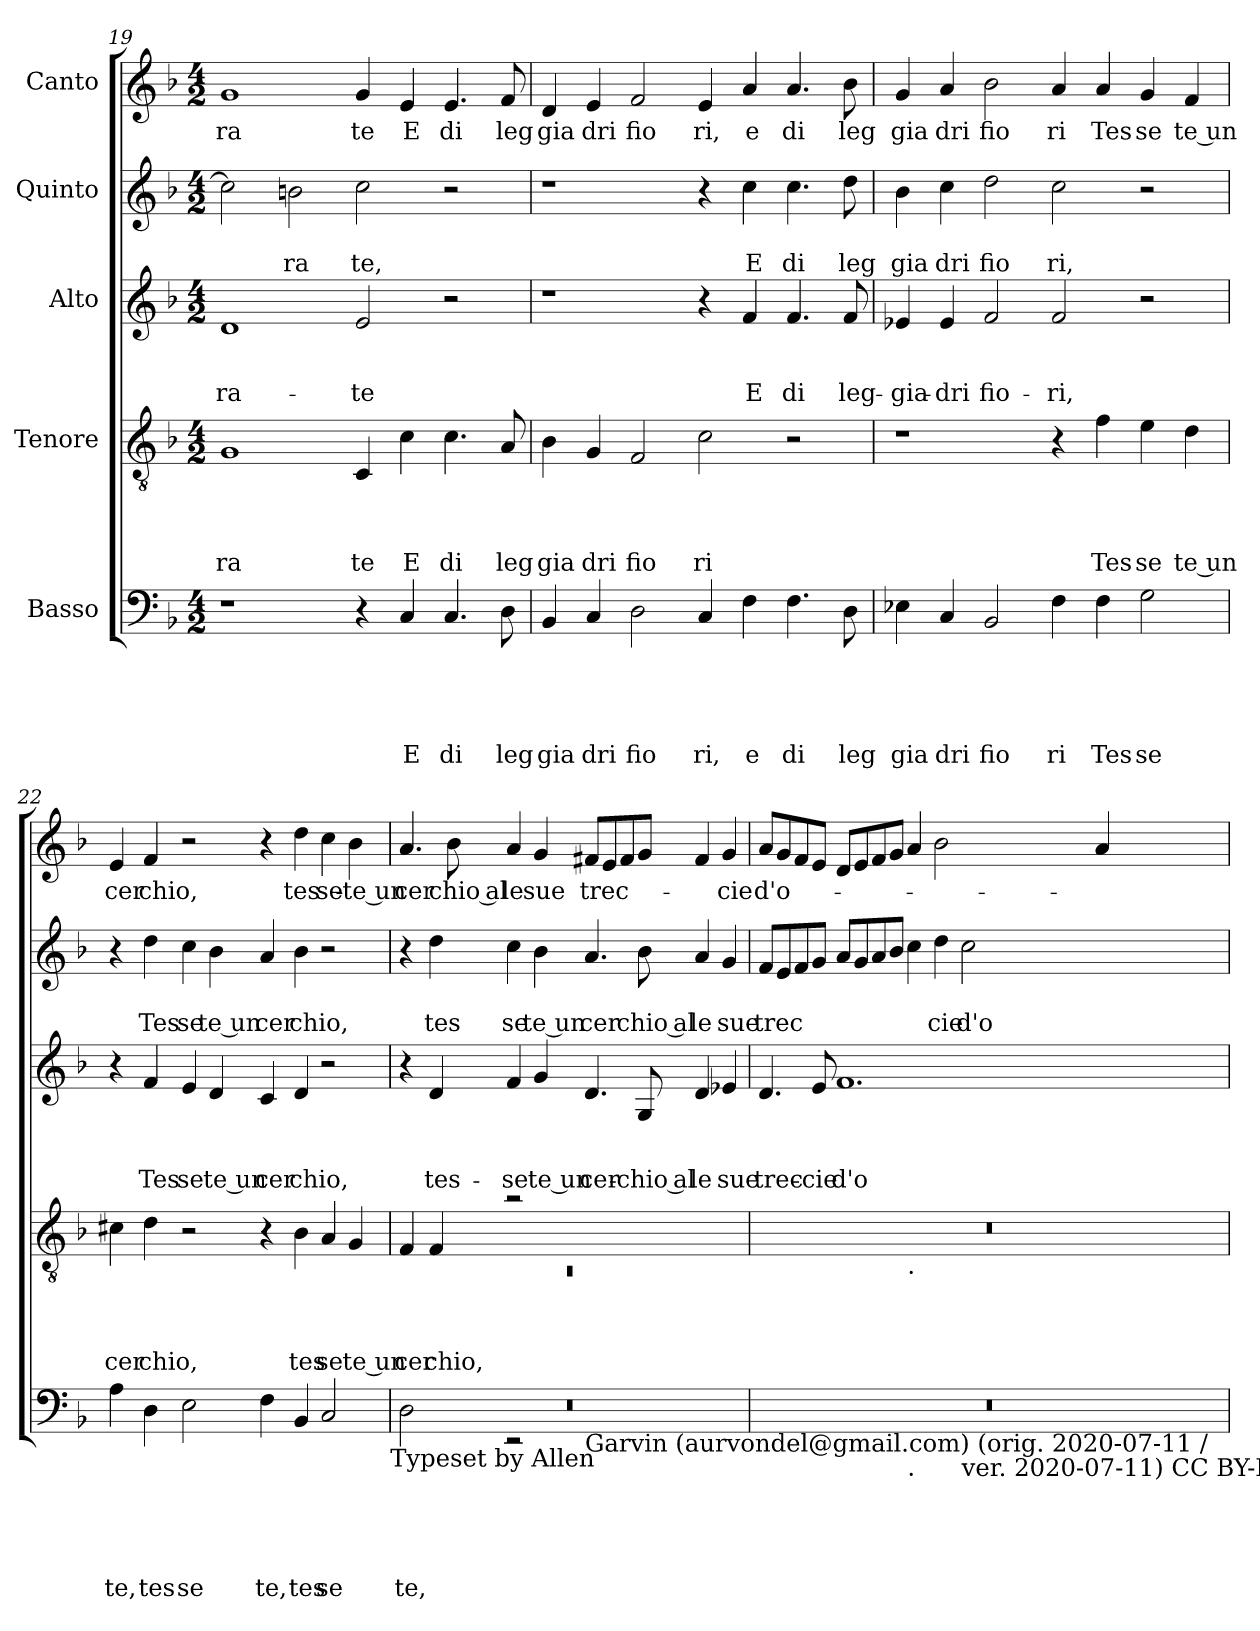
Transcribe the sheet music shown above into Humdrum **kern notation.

**kern	**text	**text	**text	**text	**text	**kern	**text	**text	**text	**text	**kern	**text	**text	**text	**kern	**text	**text	**kern	**text
*part5	*part5	*part5	*part5	*part5	*part5	*part4	*part4	*part4	*part4	*part4	*part3	*part3	*part3	*part3	*part2	*part2	*part2	*part1	*part1
*staff5	*staff5	*staff5	*staff5	*staff5	*staff5	*staff4	*staff4	*staff4	*staff4	*staff4	*staff3	*staff3	*staff3	*staff3	*staff2	*staff2	*staff2	*staff1	*staff1
*I"Basso	*	*	*	*	*	*I"Tenore	*	*	*	*	*I"Alto	*	*	*	*I"Quinto	*	*	*I"Canto	*
*clefF4	*	*	*	*	*	*clefGv2	*	*	*	*	*clefG2	*	*	*	*clefG2	*	*	*clefG2	*
*k[b-]	*	*	*	*	*	*k[b-]	*	*	*	*	*k[b-]	*	*	*	*k[b-]	*	*	*k[b-]	*
*F:	*	*	*	*	*	*F:	*	*	*	*	*F:	*	*	*	*F:	*	*	*F:	*
*M4/2	*	*	*	*	*	*M4/2	*	*	*	*	*M4/2	*	*	*	*M4/2	*	*	*M4/2	*
=19	=19	=19	=19	=19	=19	=19	=19	=19	=19	=19	=19	=19	=19	=19	=19	=19	=19	=19	=19
!	!	!	!	!	!	!	!	!	!	!LO:LY:b	!	!	!	!LO:LY:b	!	!	!	!	!LO:LY:b
1r	.	.	.	.	.	1G	.	.	.	ra	1d	.	.	-ra-	2cc\]	.	.	1g	ra
!	!	!	!	!	!	!	!	!	!	!	!	!	!	!	!	!	!LO:LY:b	!	!
.	.	.	.	.	.	.	.	.	.	.	.	.	.	.	2bn\	.	ra	.	.
!	!	!	!	!	!	!	!	!	!	!LO:LY:b	!	!	!	!LO:LY:b	!	!	!LO:LY:b	!	!LO:LY:b
4r	.	.	.	.	.	4C/	.	.	.	te	2e/	.	.	-te	2cc\	.	te,	4g/	te
!	!	!	!	!	!LO:LY:b	!	!	!	!	!LO:LY:b	!	!	!	!	!	!	!	!	!LO:LY:b
4C/	.	.	.	.	E	4c\	.	.	.	E	.	.	.	.	.	.	.	4e/	E
!	!	!	!	!	!LO:LY:b	!	!	!	!	!LO:LY:b	!	!	!	!	!	!	!	!	!LO:LY:b
4.C/	.	.	.	.	di	4.c\	.	.	.	di	2r	.	.	.	2r	.	.	4.e/	di
!	!	!	!	!	!LO:LY:b	!	!	!	!	!LO:LY:b	!	!	!	!	!	!	!	!	!LO:LY:b
8D\	.	.	.	.	leg	8A/	.	.	.	leg	.	.	.	.	.	.	.	8f/	leg
=20	=20	=20	=20	=20	=20	=20	=20	=20	=20	=20	=20	=20	=20	=20	=20	=20	=20	=20	=20
!	!	!	!	!	!LO:LY:b	!	!	!	!	!LO:LY:b	!	!	!	!	!	!	!	!	!LO:LY:b
4BB-/	.	.	.	.	gia	4B-\	.	.	.	gia	1r	.	.	.	1r	.	.	4d/	gia
!	!	!	!	!	!LO:LY:b	!	!	!	!	!LO:LY:b	!	!	!	!	!	!	!	!	!LO:LY:b
4C/	.	.	.	.	dri	4G/	.	.	.	dri	.	.	.	.	.	.	.	4e/	dri
!	!	!	!	!	!LO:LY:b	!	!	!	!	!LO:LY:b	!	!	!	!	!	!	!	!	!LO:LY:b
2D\	.	.	.	.	fio	2F/	.	.	.	fio	.	.	.	.	.	.	.	2f/	fio
!	!	!	!	!	!LO:LY:b	!	!	!	!	!LO:LY:b	!	!	!	!	!	!	!	!	!LO:LY:b
4C/	.	.	.	.	ri,	2c\	.	.	.	ri	4r	.	.	.	4r	.	.	4e/	ri,
!	!	!	!	!	!LO:LY:b	!	!	!	!	!	!	!	!	!LO:LY:b	!	!	!LO:LY:b	!	!LO:LY:b
4F\	.	.	.	.	e	.	.	.	.	.	4f/	.	.	E	4cc\	.	E	4a/	e
!	!	!	!	!	!LO:LY:b	!	!	!	!	!	!	!	!	!LO:LY:b	!	!	!LO:LY:b	!	!LO:LY:b
4.F\	.	.	.	.	di	2r	.	.	.	.	4.f/	.	.	di	4.cc\	.	di	4.a/	di
!	!	!	!	!	!LO:LY:b	!	!	!	!	!	!	!	!	!LO:LY:b	!	!	!LO:LY:b	!	!LO:LY:b
8D\	.	.	.	.	leg	.	.	.	.	.	8f/	.	.	leg-	8dd\	.	leg	8b-\	leg
=21	=21	=21	=21	=21	=21	=21	=21	=21	=21	=21	=21	=21	=21	=21	=21	=21	=21	=21	=21
!	!	!	!	!	!LO:LY:b	!	!	!	!	!	!	!	!	!LO:LY:b	!	!	!LO:LY:b	!	!LO:LY:b
4E-X\	.	.	.	.	gia	1r	.	.	.	.	4e-X/	.	.	-gia-	4b-\	.	gia	4g/	gia
!	!	!	!	!	!LO:LY:b	!	!	!	!	!	!	!	!	!LO:LY:b	!	!	!LO:LY:b	!	!LO:LY:b
4C/	.	.	.	.	dri	.	.	.	.	.	4e-/	.	.	-dri	4cc\	.	dri	4a/	dri
!	!	!	!	!	!LO:LY:b	!	!	!	!	!	!	!	!	!LO:LY:b	!	!	!LO:LY:b	!	!LO:LY:b
2BB-/	.	.	.	.	fio	.	.	.	.	.	2f/	.	.	fio-	2dd\	.	fio	2b-\	fio
!	!	!	!	!	!LO:LY:b	!	!	!	!	!	!	!	!	!LO:LY:b	!	!	!LO:LY:b	!	!LO:LY:b
4F\	.	.	.	.	ri	4r	.	.	.	.	2f/	.	.	-ri,	2cc\	.	ri,	4a/	ri
!	!	!	!	!	!LO:LY:b	!	!	!	!	!LO:LY:b	!	!	!	!	!	!	!	!	!LO:LY:b
4F\	.	.	.	.	Tes	4f\	.	.	.	Tes	.	.	.	.	.	.	.	4a/	Tes
!	!	!	!	!	!LO:LY:b	!	!	!	!	!LO:LY:b	!	!	!	!	!	!	!	!	!LO:LY:b
2G\	.	.	.	.	se	4e\	.	.	.	se	2r	.	.	.	2r	.	.	4g/	se
!	!	!	!	!	!	!	!	!	!	!LO:LY:b:rj	!	!	!	!	!	!	!	!	!LO:LY:b:rj
.	.	.	.	.	.	4d\	.	.	.	te un	.	.	.	.	.	.	.	4f/	te un
!!LO:LB:g=z
=22	=22	=22	=22	=22	=22	=22	=22	=22	=22	=22	=22	=22	=22	=22	=22	=22	=22	=22	=22
!	!	!	!	!	!LO:LY:b	!	!	!	!	!LO:LY:b	!	!	!	!	!	!	!	!	!LO:LY:b
4A\	.	.	.	.	te,	4c#X\	.	.	.	cer	4r	.	.	.	4r	.	.	4e/	cer-
!	!	!	!	!	!LO:LY:b	!	!	!	!	!LO:LY:b	!	!	!	!LO:LY:b	!	!	!LO:LY:b	!	!LO:LY:b
4D\	.	.	.	.	tes	4d\	.	.	.	chio,	4f/	.	.	Tes-	4dd\	.	Tes	4f/	-chio,
!	!	!	!	!	!LO:LY:b	!	!	!	!	!	!	!	!	!LO:LY:b	!	!	!LO:LY:b	!	!
2E\	.	.	.	.	se	2r	.	.	.	.	4e/	.	.	-se-	4cc\	.	se	2r	.
!	!	!	!	!	!	!	!	!	!	!	!	!	!	!LO:LY:b:rj	!	!	!LO:LY:b:rj	!	!
.	.	.	.	.	.	.	.	.	.	.	4d/	.	.	-te un	4b-\	.	te un	.	.
!	!	!	!	!	!LO:LY:b	!	!	!	!	!	!	!	!	!LO:LY:b	!	!	!LO:LY:b	!	!
4F\	.	.	.	.	te,	4r	.	.	.	.	4c/	.	.	cer-	4a/	.	cer	4r	.
!	!	!	!	!	!LO:LY:b	!	!	!	!	!LO:LY:b	!	!	!	!LO:LY:b	!	!	!LO:LY:b	!	!LO:LY:b
4BB-/	.	.	.	.	tes	4B-\	.	.	.	tes	4d/	.	.	-chio,	4b-\	.	chio,	4dd\	tes-
!	!	!	!	!	!LO:LY:b	!	!	!	!	!LO:LY:b	!	!	!	!	!	!	!	!	!LO:LY:b
2C/	.	.	.	.	se	4A/	.	.	.	se	2r	.	.	.	2r	.	.	4cc\	-se-
!	!	!	!	!	!	!	!	!	!	!LO:LY:b:rj	!	!	!	!	!	!	!	!	!LO:LY:b:rj
.	.	.	.	.	.	4G/	.	.	.	te un	.	.	.	.	.	.	.	4b-\	-te un
!LO:TX:b:t=Typeset by Allen	!	!	!	!	!	!	!	!	!	!	!	!	!	!	!	!	!	!	!
=23	=23	=23	=23	=23	=23	=23	=23	=23	=23	=23	=23	=23	=23	=23	=23	=23	=23	=23	=23
*^	*	*	*	*	*	*^	*	*	*	*	*	*	*	*	*	*	*	*	*
*	*^	*	*	*	*	*	*	*	*	*	*	*	*	*	*	*	*	*	*	*	*
!	!	!LO:N:vis=1	!	!	!	!	!LO:LY:b	!	!LO:N:vis=1	!	!	!	!LO:LY:b	!	!	!	!	!	!	!	!	!LO:LY:b
2D\	2ryy	0r	.	.	.	.	te,	4F/	0rC	.	.	.	cer	4r	.	.	.	4r	.	.	4.a/	cer-
!	!	!	!	!	!	!	!	!	!	!	!	!	!LO:LY:b	!	!	!	!LO:LY:b	!	!	!LO:LY:b	!	!
.	.	.	.	.	.	.	.	4F/	.	.	.	.	chio,	4d/	.	.	tes-	4dd\	.	tes	.	.
!	!	!	!	!	!	!	!	!	!	!	!	!	!	!	!	!	!	!	!	!	!	!LO:LY:b:rj
.	.	.	.	.	.	.	.	.	.	.	.	.	.	.	.	.	.	.	.	.	8b-\	-chio al-
!	!	!	!	!	!	!	!	!	!	!	!	!	!	!	!	!	!LO:LY:b	!	!	!LO:LY:b	!	!LO:LY:b
2ryy	2rEE	.	.	.	.	.	.	2ra	.	.	.	.	.	4f/	.	.	-se-	4cc\	.	se	4a/	-le
!	!	!	!	!	!	!	!	!	!	!	!	!	!	!	!	!	!LO:LY:b:rj	!	!	!LO:LY:b:rj	!	!LO:LY:b
.	.	.	.	.	.	.	.	.	.	.	.	.	.	4g/	.	.	-te un	4b-\	.	te un	4g/	sue
!LO:TX:b:t=Garvin (aurvondel@gmail.com) (orig. 2020-07-11 /	!	!	!	!	!	!	!	!	!	!	!	!	!	!	!	!	!	!	!	!	!	!
!	!	!	!	!	!	!	!	!	!	!	!	!	!	!	!	!	!LO:LY:b	!	!	!LO:LY:b	!	!LO:LY:b
1ryy	1ryy	.	.	.	.	.	.	1ryy	.	.	.	.	.	4.d/	.	.	cer-	4.a/	.	cer	8f#X/L	trec-
.	.	.	.	.	.	.	.	.	.	.	.	.	.	.	.	.	.	.	.	.	8e/	.
.	.	.	.	.	.	.	.	.	.	.	.	.	.	.	.	.	.	.	.	.	8f#/	.
!	!	!	!	!	!	!	!	!	!	!	!	!	!	!	!	!	!LO:LY:b:rj	!	!	!LO:LY:b:rj	!	!
.	.	.	.	.	.	.	.	.	.	.	.	.	.	8G/	.	.	-chio al-	8b-\	.	chio al	8g/J	.
!	!	!	!	!	!	!	!	!	!	!	!	!	!	!	!	!	!LO:LY:b	!	!	!LO:LY:b	!	!
.	.	.	.	.	.	.	.	.	.	.	.	.	.	4d/	.	.	-le	4a/	.	le	4f#/	.
!	!	!	!	!	!	!	!	!	!	!	!	!	!	!	!	!	!LO:LY:b	!	!	!LO:LY:b	!	!LO:LY:b
.	.	.	.	.	.	.	.	.	.	.	.	.	.	4e-X/	.	.	sue	4g/	.	sue	4g/	-cie
=24	=24	=24	=24	=24	=24	=24	=24	=24	=24	=24	=24	=24	=24	=24	=24	=24	=24	=24	=24	=24	=24	=24
!	!	!	!	!	!	!	!	!	!	!	!	!	!	!	!	!	!LO:LY:b	!	!	!LO:LY:b	!	!LO:LY:b
0r	1ryy	1.ryy	.	.	.	.	.	0r	1ryy	.	.	.	.	4.d/	.	.	trec-	8f/L	.	trec	8a/L	d'o-
.	.	.	.	.	.	.	.	.	.	.	.	.	.	.	.	.	.	8e/	.	.	8g/	.
.	.	.	.	.	.	.	.	.	.	.	.	.	.	.	.	.	.	8f/	.	.	8f/	.
!	!	!	!	!	!	!	!	!	!	!	!	!	!	!	!	!	!LO:LY:b	!	!	!	!	!
.	.	.	.	.	.	.	.	.	.	.	.	.	.	8e/	.	.	-cie	8g/J	.	.	8e/J	.
!	!	!	!	!	!	!	!	!	!	!	!	!	!	!	!	!	!LO:LY:b	!	!	!	!	!
.	.	.	.	.	.	.	.	.	.	.	.	.	.	1.f	.	.	d'o-	8a/L	.	.	8d/L	.
.	.	.	.	.	.	.	.	.	.	.	.	.	.	.	.	.	.	8g/	.	.	8e/	.
.	.	.	.	.	.	.	.	.	.	.	.	.	.	.	.	.	.	8a/	.	.	8f/	.
.	.	.	.	.	.	.	.	.	.	.	.	.	.	.	.	.	.	8b-/J	.	.	8g/J	.
!	!	!	!	!	!	!	!	!	!LO:TX:b:t=.	!	!	!	!	!	!	!	!	!	!	!	!	!
!	!LO:TX:b:t=.	!	!	!	!	!	!	!	!	!	!	!	!	!	!	!	!	!	!	!	!	!
.	1ryy	.	.	.	.	.	.	.	1ryy	.	.	.	.	.	.	.	.	4cc\	.	.	4a/	.
!	!	!	!	!	!	!	!	!	!	!	!	!	!	!	!	!	!	!	!	!LO:LY:b	!	!
.	.	.	.	.	.	.	.	.	.	.	.	.	.	.	.	.	.	4dd\	.	cie	2b-\	.
!	!	!LO:TX:b:t=ver. 2020-07-11) CC BY-NC 4.0	!	!	!	!	!	!	!	!	!	!	!	!	!	!	!	!	!	!	!	!
!	!	!	!	!	!	!	!	!	!	!	!	!	!	!	!	!	!	!	!	!LO:LY:b	!	!
.	.	2ryy	.	.	.	.	.	.	.	.	.	.	.	.	.	.	.	2cc\	.	d'o	.	.
.	.	.	.	.	.	.	.	.	.	.	.	.	.	.	.	.	.	.	.	.	4a/	.
*v	*v	*v	*	*	*	*	*	*	*	*	*	*	*	*	*	*	*	*	*	*	*	*
*	*	*	*	*	*	*v	*v	*	*	*	*	*	*	*	*	*	*	*	*	*
=	=	=	=	=	=	=	=	=	=	=	=	=	=	=	=	=	=	=	=
*-	*-	*-	*-	*-	*-	*-	*-	*-	*-	*-	*-	*-	*-	*-	*-	*-	*-	*-	*-
